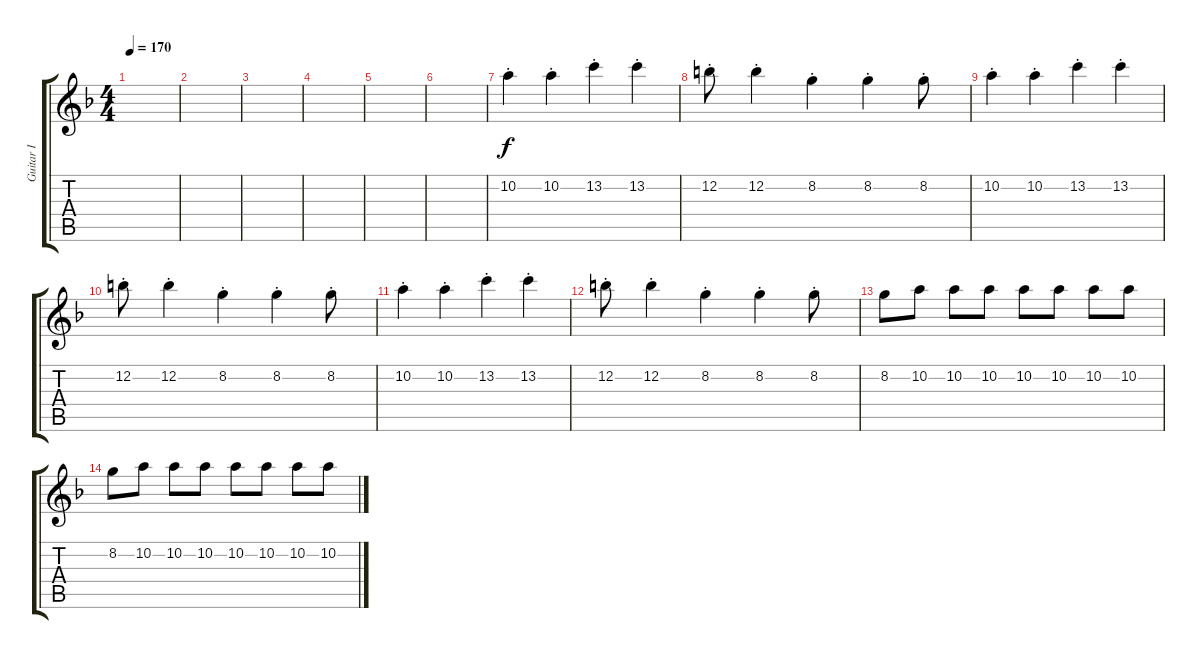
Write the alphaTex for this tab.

\track ("Guitar I" "Guitar I") {instrument distortionguitar}
\staff {score tabs}
\tuning (E4 B3 G3 D3 A2 E2) {hide}
\ts (4 4)
\tempo 170
\clef g2
\ks dminor
|
|
|
|
|
|
10.2{st}.4 10.2{st}.4 13.2{st}.4 13.2{st}.4 |
12.2{st}.8 12.2{st}.4 8.2{st}.4 8.2{st}.4 8.2{st}.8 |
10.2{st}.4 10.2{st}.4 13.2{st}.4 13.2{st}.4 |
12.2{st}.8 12.2{st}.4 8.2{st}.4 8.2{st}.4 8.2{st}.8 |
10.2{st}.4 10.2{st}.4 13.2{st}.4 13.2{st}.4 |
12.2{st}.8 12.2{st}.4 8.2{st}.4 8.2{st}.4 8.2{st}.8 |
8.2.8 10.2.8 10.2.8 10.2.8 10.2.8 10.2.8 10.2.8 10.2.8 |
8.2.8 10.2.8 10.2.8 10.2.8 10.2.8 10.2.8 10.2.8 10.2.8
